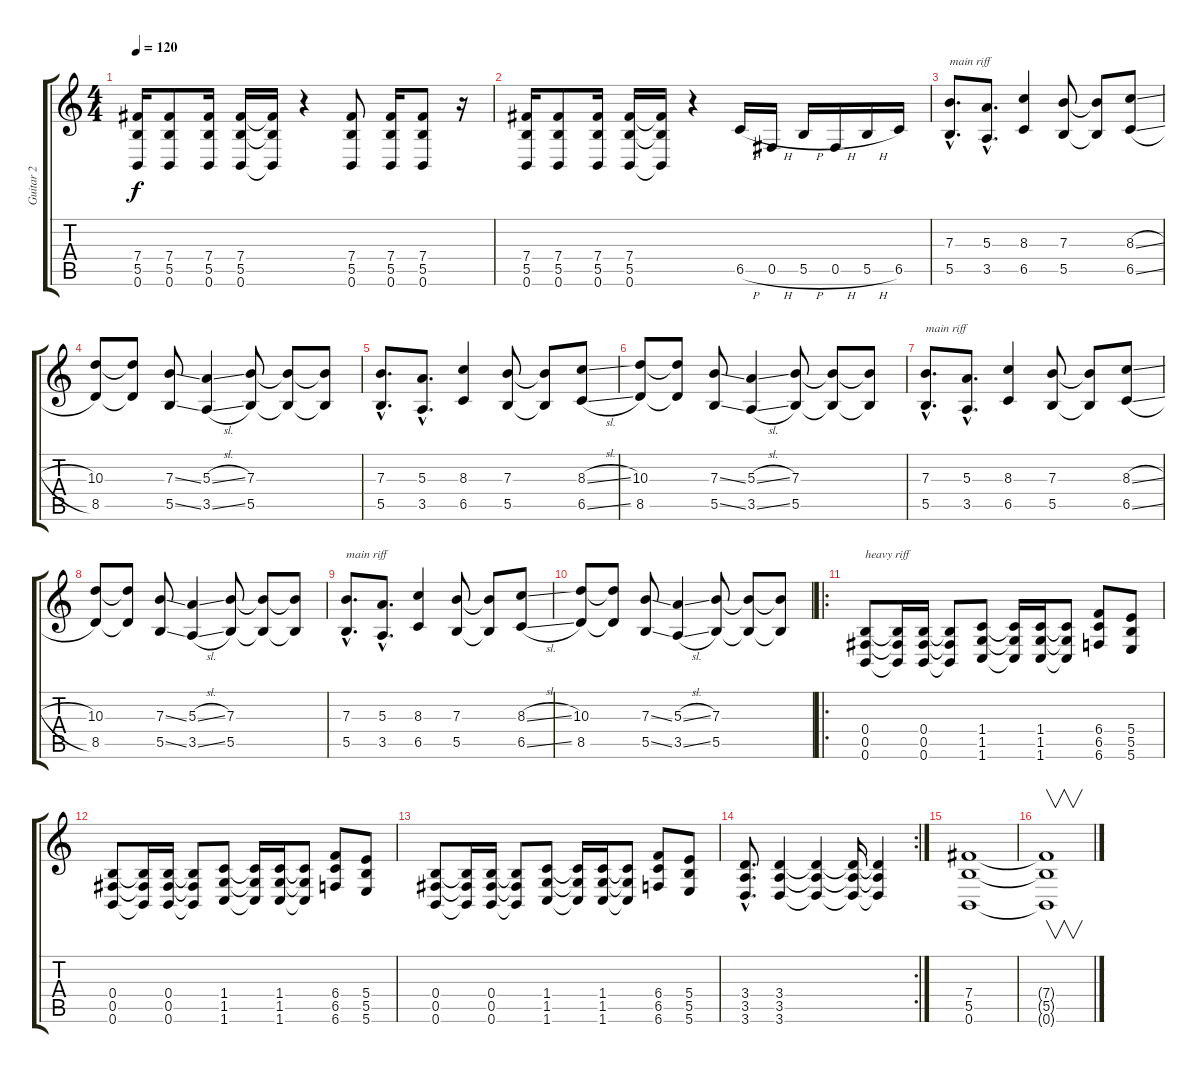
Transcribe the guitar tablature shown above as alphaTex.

\track ("Guitar 2" "Guitar 2") {instrument distortionguitar}
\staff {score tabs}
\tuning (Db4 Ab3 E3 B2 Gb2 B1) {hide}
\ts (4 4)
\tempo 120
\clef g2
\ks c
(7.4 5.5 0.6).16{dy f} (7.4 5.5 0.6).8 (7.4 5.5 0.6).16 (7.4 5.5 0.6).16 (7.4{t} 5.5{t} 0.6{t}).16 r.4 (7.4 5.5 0.6).8 (7.4 5.5 0.6).16 (7.4 5.5 0.6).8 r.16 |
(7.4 5.5 0.6).16 (7.4 5.5 0.6).8 (7.4 5.5 0.6).16 (7.4 5.5 0.6).16 (7.4{t} 5.5{t} 0.6{t}).16 r.4 6.5{h}.16 0.5{h}.16 5.5{h}.16 0.5{h}.16 5.5{h}.16 6.5.16 |
(7.3{hac} 5.5{hac}).8{d txt "main riff"} (5.3{hac} 3.5{hac}).8{d} (8.3 6.5).4 (7.3 5.5).8 (7.3{t} 5.5{t}).8 (8.3{sl} 6.5{sl}).8 |
(10.3 8.5).8 (10.3{t} 8.5{t}).8 (7.3{ss} 5.5{ss}).8 (5.3{sl} 3.5{sl}).4 (7.3 5.5).8 (7.3{t} 5.5{t}).8 (7.3{t} 5.5{t}).8 |
(7.3{hac} 5.5{hac}).8{d} (5.3{hac} 3.5{hac}).8{d} (8.3 6.5).4 (7.3 5.5).8 (7.3{t} 5.5{t}).8 (8.3{sl} 6.5{sl}).8 |
(10.3 8.5).8 (10.3{t} 8.5{t}).8 (7.3{ss} 5.5{ss}).8 (5.3{sl} 3.5{sl}).4 (7.3 5.5).8 (7.3{t} 5.5{t}).8 (7.3{t} 5.5{t}).8 |
(7.3{hac} 5.5{hac}).8{d txt "main riff"} (5.3{hac} 3.5{hac}).8{d} (8.3 6.5).4 (7.3 5.5).8 (7.3{t} 5.5{t}).8 (8.3{sl} 6.5{sl}).8 |
(10.3 8.5).8 (10.3{t} 8.5{t}).8 (7.3{ss} 5.5{ss}).8 (5.3{sl} 3.5{sl}).4 (7.3 5.5).8 (7.3{t} 5.5{t}).8 (7.3{t} 5.5{t}).8 |
(7.3{hac} 5.5{hac}).8{d txt "main riff"} (5.3{hac} 3.5{hac}).8{d} (8.3 6.5).4 (7.3 5.5).8 (7.3{t} 5.5{t}).8 (8.3{sl} 6.5{sl}).8 |
(10.3 8.5).8 (10.3{t} 8.5{t}).8 (7.3{ss} 5.5{ss}).8 (5.3{sl} 3.5{sl}).4 (7.3 5.5).8 (7.3{t} 5.5{t}).8 (7.3{t} 5.5{t}).8 |
\ro
(0.4 0.5 0.6).8{txt "heavy riff"} (0.4{t} 0.5{t} 0.6{t}).16 (0.4 0.5 0.6).16 (0.4{t} 0.5{t} 0.6{t}).8 (1.4 1.5 1.6).8 (1.4{t} 1.5{t} 1.6{t}).16 (1.4 1.5 1.6).16 (1.4{t} 1.5{t} 1.6{t}).8 (6.4 6.5 6.6).8 (5.4 5.5 5.6).8 |
(0.4 0.5 0.6).8 (0.4{t} 0.5{t} 0.6{t}).16 (0.4 0.5 0.6).16 (0.4{t} 0.5{t} 0.6{t}).8 (1.4 1.5 1.6).8 (1.4{t} 1.5{t} 1.6{t}).16 (1.4 1.5 1.6).16 (1.4{t} 1.5{t} 1.6{t}).8 (6.4 6.5 6.6).8 (5.4 5.5 5.6).8 |
(0.4 0.5 0.6).8 (0.4{t} 0.5{t} 0.6{t}).16 (0.4 0.5 0.6).16 (0.4{t} 0.5{t} 0.6{t}).8 (1.4 1.5 1.6).8 (1.4{t} 1.5{t} 1.6{t}).16 (1.4 1.5 1.6).16 (1.4{t} 1.5{t} 1.6{t}).8 (6.4 6.5 6.6).8 (5.4 5.5 5.6).8 |
\rc 2
(3.4{hac} 3.5{hac} 3.6{hac}).8{d} (3.4 3.5 3.6).4 (3.4{t} 3.5{t} 3.6{t}).4 (3.4{t} 3.5{t} 3.6{t}).16 (3.4{t} 3.5{t} 3.6{t}).4 |
(7.4 5.5 0.6).1{volume 2 balance 8} |
(7.4{t} 5.5{t} 0.6{t}).1{v}
